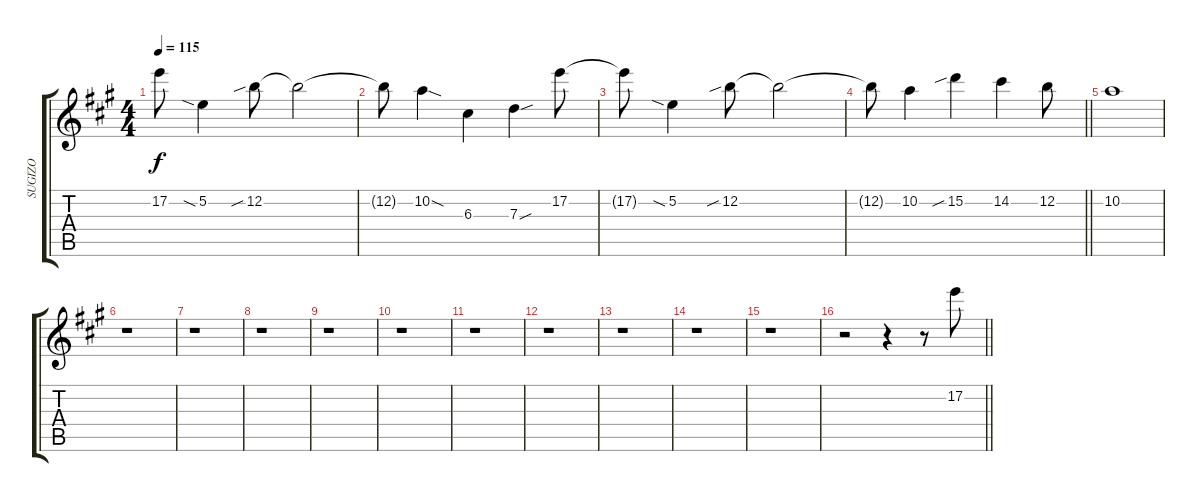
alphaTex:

\track ("SUGIZO" "SUGIZO") {instrument distortionguitar}
\staff {score tabs}
\tuning (E4 B3 G3 D3 A2 E2) {hide}
\ts (4 4)
\tempo 115
\clef g2
\ks a
17.2{t}.8{dy f} 5.2{sia}.4 12.2{sib}.8 12.2{t}.2 |
12.2{t}.8 10.2{sod}.4 6.3.4 7.3{sou}.4 17.2.8 |
17.2{t}.8 5.2{sia}.4 12.2{sib}.8 12.2{t}.2 |
\barLineRight lightlight
12.2{t}.8 10.2.4 15.2{sib}.4 14.2.4 12.2.8 |
10.2.1 |
r.1 |
r.1 |
r.1 |
r.1 |
r.1 |
r.1 |
r.1 |
r.1 |
r.1 |
r.1 |
\barLineRight lightlight
r.2 r.4 r.8 17.2.8
